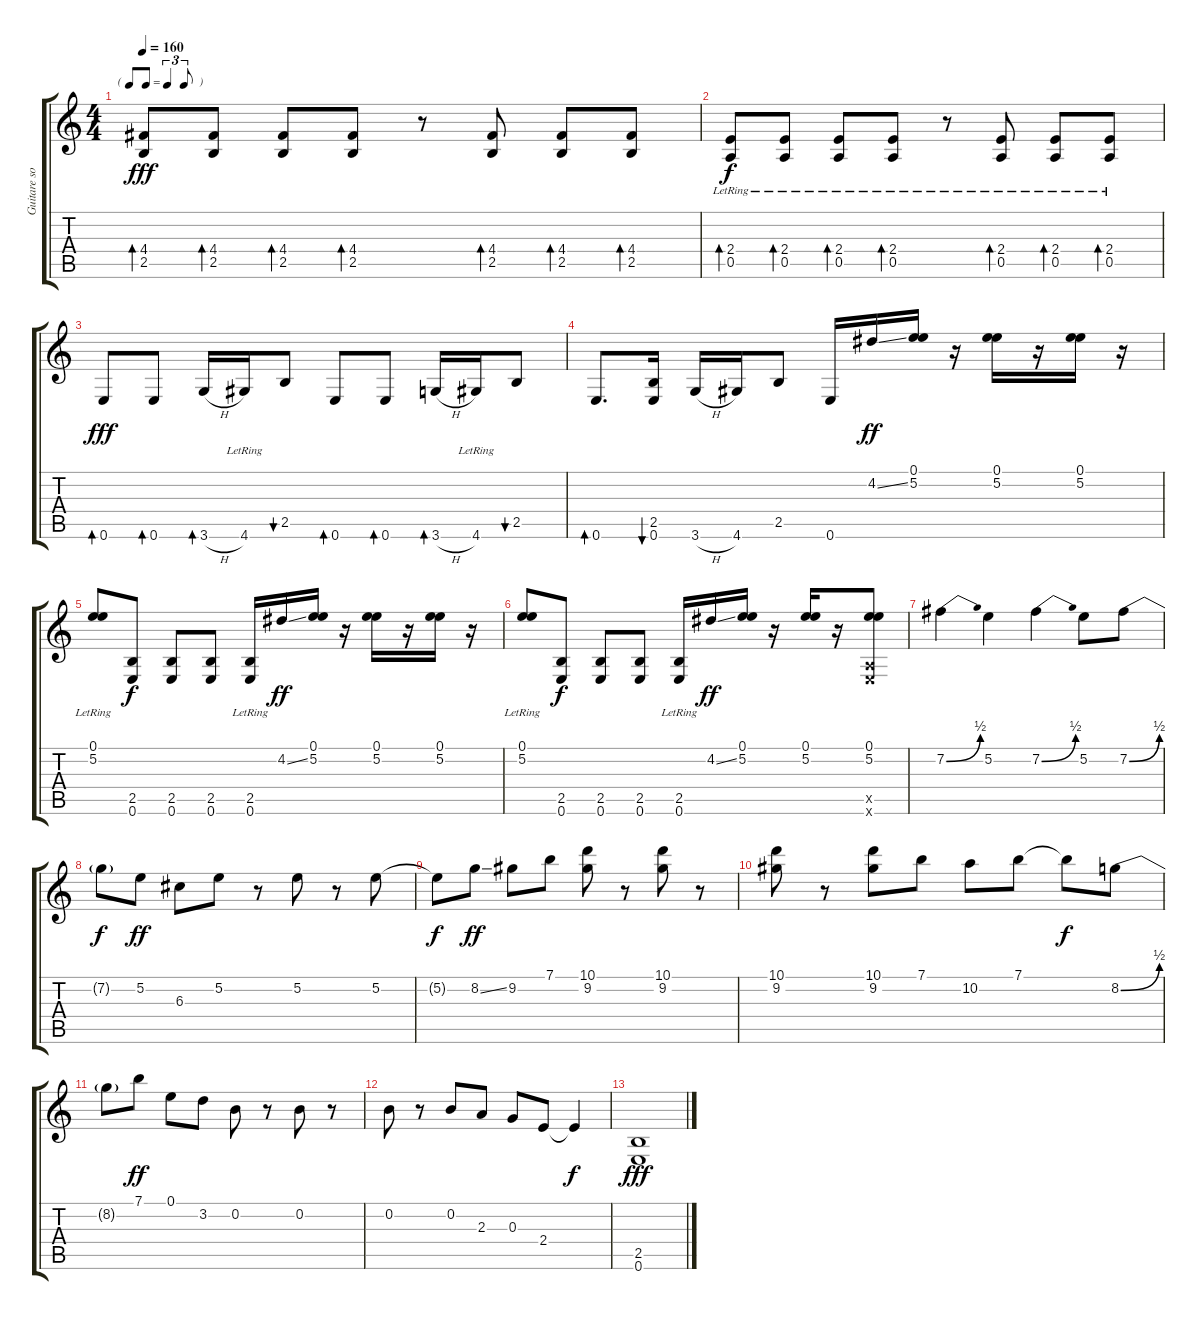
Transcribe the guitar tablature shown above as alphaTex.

\track ("Guitare solo" "Guitare so") {instrument electricguitarclean}
\staff {score tabs}
\tuning (E4 B3 G3 D3 A2 E2) {hide}
\ts (4 4)
\tf triplet8th
\tempo 160
\clef g2
\ks c
(4.4 2.5).8{bd 120 dy fff} (4.4 2.5).8{bd 120} (4.4 2.5).8{bd 120} (4.4 2.5).8{bd 120} r.8 (4.4 2.5).8{bd 120} (4.4 2.5).8{bd 120} (4.4 2.5).8{bd 120} |
(2.4 0.5{lr}).8{bd 120 dy f} (2.4 0.5{lr}).8{bd 120} (2.4 0.5{lr}).8{bd 120} (2.4 0.5{lr}).8{bd 120} r.8 (2.4 0.5{lr}).8{bd 120} (2.4 0.5{lr}).8{bd 120} (2.4 0.5{lr}).8{bd 120} |
0.6.8{bd 120 dy fff} 0.6.8{bd 120} 3.6{h}.16{bd 30} 4.6{lr}.16 2.5.8{bu 30} 0.6.8{bd 120} 0.6.8{bd 120} 3.6{h}.16{bd 30} 4.6{lr}.16 2.5.8{bu 30} |
0.6.8{d bd 120} (2.5 0.6).16{bu 120} 3.6{h}.16 4.6.16 2.5.8 0.6.16{instrument electricguitarclean} 4.2{ss}.16{dy ff} (0.1 5.2).16 r.16 (0.1 5.2).16 r.16 (0.1 5.2).16 r.16 |
(0.1{lr} 5.2{lr}).8 (2.5 0.6).8{dy f} (2.5 0.6).8 (2.5 0.6).8 (2.5{lr} 0.6{lr}).16 4.2{ss}.16{dy ff} (0.1 5.2).16 r.16 (0.1 5.2).16 r.16 (0.1 5.2).16 r.16 |
(0.1{lr} 5.2{lr}).8 (2.5 0.6).8{dy f} (2.5 0.6).8 (2.5 0.6).8 (2.5{lr} 0.6{lr}).16 4.2{ss}.16{dy ff} (0.1 5.2).16 r.16 (0.1 5.2).16 r.16 (0.1 5.2 0.5{x} 0.6{x}).8 |
7.2{be (bend 0 0 60 2)}.4 5.2.4 7.2{be (bend 0 0 60 2)}.4 5.2.8 7.2{be (bend 0 0 60 2)}.8 |
7.2{t}.8{dy f} 5.2.8{dy ff} 6.3.8 5.2.8 r.8 5.2.8 r.8 5.2.8 |
5.2{t}.8{dy f} 8.2{ss}.8{dy ff} 9.2.8 7.1.8 (10.1 9.2).8 r.8 (10.1 9.2).8 r.8 |
(10.1 9.2).8 r.8 (10.1 9.2).8 7.1.8 10.2.8 7.1.8 7.1{t}.8{dy f} 8.2{be (bend 0 0 60 2)}.8 |
8.2{t}.8 7.1.8{dy ff} 0.1.8 3.2.8 0.2.8 r.8 0.2.8 r.8 |
0.2.8 r.8 0.2.8 2.3.8 0.3.8 2.4.8 2.4{t}.4{dy f} |
(2.5 0.6).1{dy fff}
